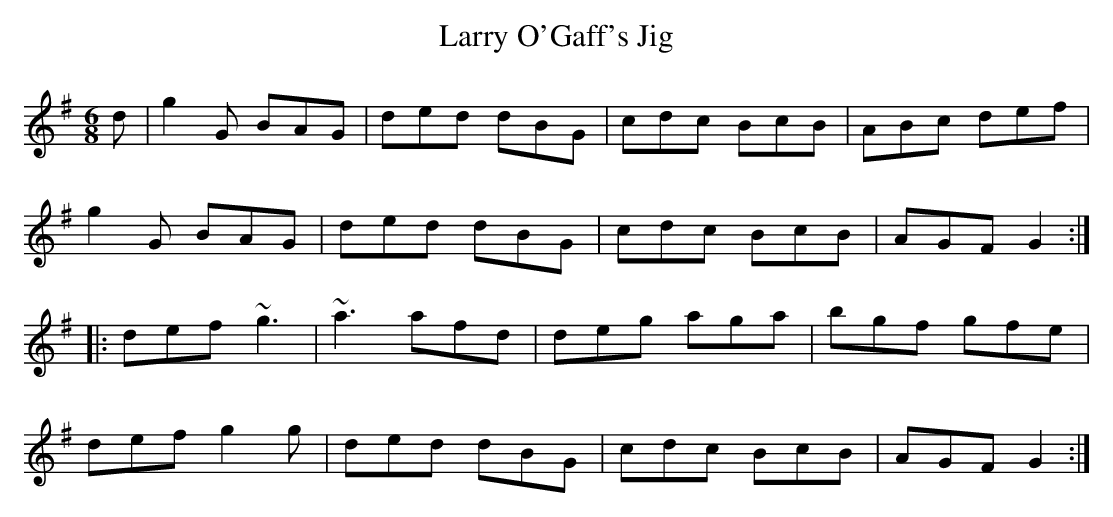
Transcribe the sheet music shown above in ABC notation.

X:1
T:Larry O'Gaff's Jig
M:6/8
L:1/8
K:Gmaj
d|g2G BAG|ded dBG|cdc BcB|ABc def|
g2G BAG|ded dBG|cdc BcB|AGF G2:|
|:def ~g3|~a3 afd|deg aga|bgf gfe|
def g2g|ded dBG|cdc BcB|AGF G2:|
